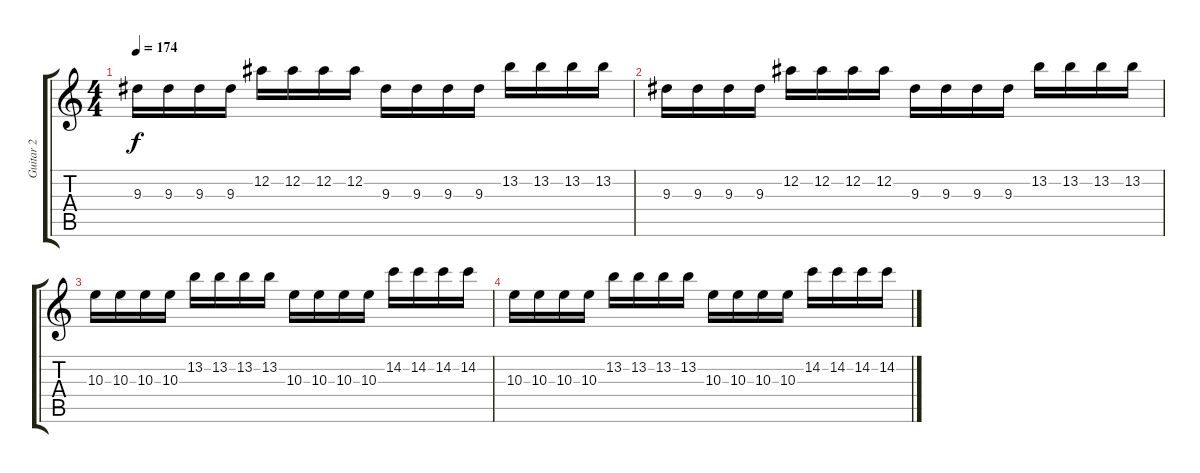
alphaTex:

\track ("Guitar 2" "Guitar 2") {instrument distortionguitar}
\staff {score tabs}
\tuning (Eb4 Bb3 Gb3 Db3 Ab2 Eb2) {hide}
\ts (4 4)
\tempo 174
\clef g2
\ks c
9.3.16{dy f} 9.3.16 9.3.16 9.3.16 12.2.16 12.2.16 12.2.16 12.2.16 9.3.16 9.3.16 9.3.16 9.3.16 13.2.16 13.2.16 13.2.16 13.2.16 |
9.3.16 9.3.16 9.3.16 9.3.16 12.2.16 12.2.16 12.2.16 12.2.16 9.3.16 9.3.16 9.3.16 9.3.16 13.2.16 13.2.16 13.2.16 13.2.16 |
10.3.16 10.3.16 10.3.16 10.3.16 13.2.16 13.2.16 13.2.16 13.2.16 10.3.16 10.3.16 10.3.16 10.3.16 14.2.16 14.2.16 14.2.16 14.2.16 |
10.3.16 10.3.16 10.3.16 10.3.16 13.2.16 13.2.16 13.2.16 13.2.16 10.3.16 10.3.16 10.3.16 10.3.16 14.2.16 14.2.16 14.2.16 14.2.16
